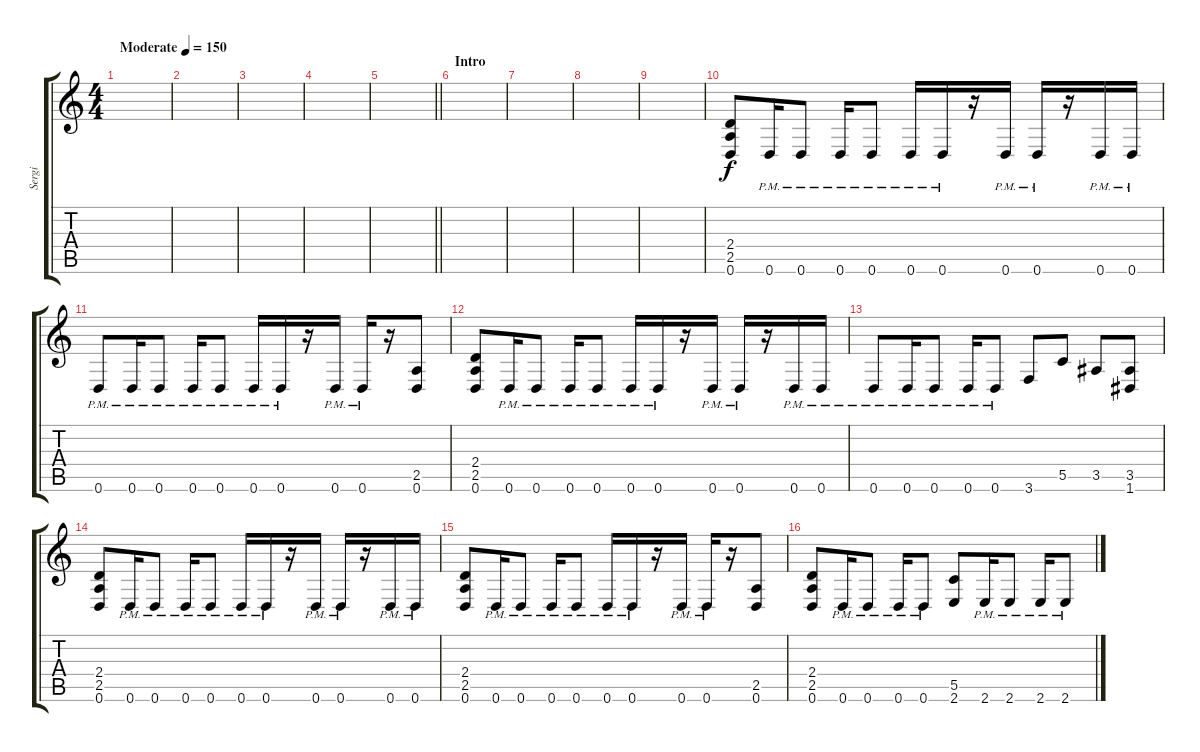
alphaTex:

\track ("Sergi" "Sergi") {instrument distortionguitar}
\staff {score tabs}
\tuning (D4 A3 F3 C3 G2 D2) {hide}
\ts (4 4)
\tempo (150 "Moderate")
\clef g2
\ks c
|
|
|
|
\barLineRight lightlight
|
\section ("" "Intro")
|
|
|
|
(2.4 2.5 0.6).8 0.6{pm}.16 0.6{pm}.8 0.6{pm}.16 0.6{pm}.8 0.6{pm}.16 0.6{pm}.16 r.16 0.6{pm}.16 0.6{pm}.16 r.16 0.6{pm}.16 0.6{pm}.16 |
0.6{pm}.8 0.6{pm}.16 0.6{pm}.8 0.6{pm}.16 0.6{pm}.8 0.6{pm}.16 0.6{pm}.16 r.16 0.6{pm}.16 0.6{pm}.16 r.16 (2.5 0.6).8 |
(2.4 2.5 0.6).8 0.6{pm}.16 0.6{pm}.8 0.6{pm}.16 0.6{pm}.8 0.6{pm}.16 0.6{pm}.16 r.16 0.6{pm}.16 0.6{pm}.16 r.16 0.6{pm}.16 0.6{pm}.16 |
0.6{pm}.8 0.6{pm}.16 0.6{pm}.8 0.6{pm}.16 0.6{pm}.8 3.6.8 5.5.8 3.5.8 (3.5 1.6).8 |
(2.4 2.5 0.6).8 0.6{pm}.16 0.6{pm}.8 0.6{pm}.16 0.6{pm}.8 0.6{pm}.16 0.6{pm}.16 r.16 0.6{pm}.16 0.6{pm}.16 r.16 0.6{pm}.16 0.6{pm}.16 |
(2.4 2.5 0.6).8 0.6{pm}.16 0.6{pm}.8 0.6{pm}.16 0.6{pm}.8 0.6{pm}.16 0.6{pm}.16 r.16 0.6{pm}.16 0.6{pm}.16 r.16 (2.5 0.6).8 |
(2.4 2.5 0.6).8 0.6{pm}.16 0.6{pm}.8 0.6{pm}.16 0.6{pm}.8 (5.5 2.6).8 2.6{pm}.16 2.6{pm}.8 2.6{pm}.16 2.6{pm}.8
